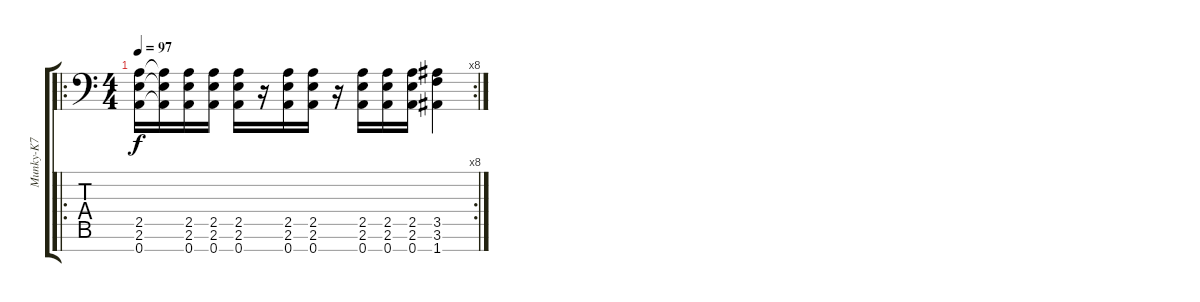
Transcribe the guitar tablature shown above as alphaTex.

\track ("Munky-K7" "Munky-K7") {instrument distortionguitar}
\staff {score tabs}
\tuning (D4 A3 F3 C3 G2 D2 A1) {hide}
\ro
\rc 8
\ts (4 4)
\tempo 97
\clef f4
\ks c
(2.5 2.6 0.7).16{dy f} (2.5{t} 2.6{t} 0.7{t}).16 (2.5 2.6 0.7).16 (2.5 2.6 0.7).16 (2.5 2.6 0.7).16 r.16 (2.5 2.6 0.7).16 (2.5 2.6 0.7).16 r.16 (2.5 2.6 0.7).16 (2.5 2.6 0.7).16 (2.5 2.6 0.7).16 (3.5 3.6 1.7).4
